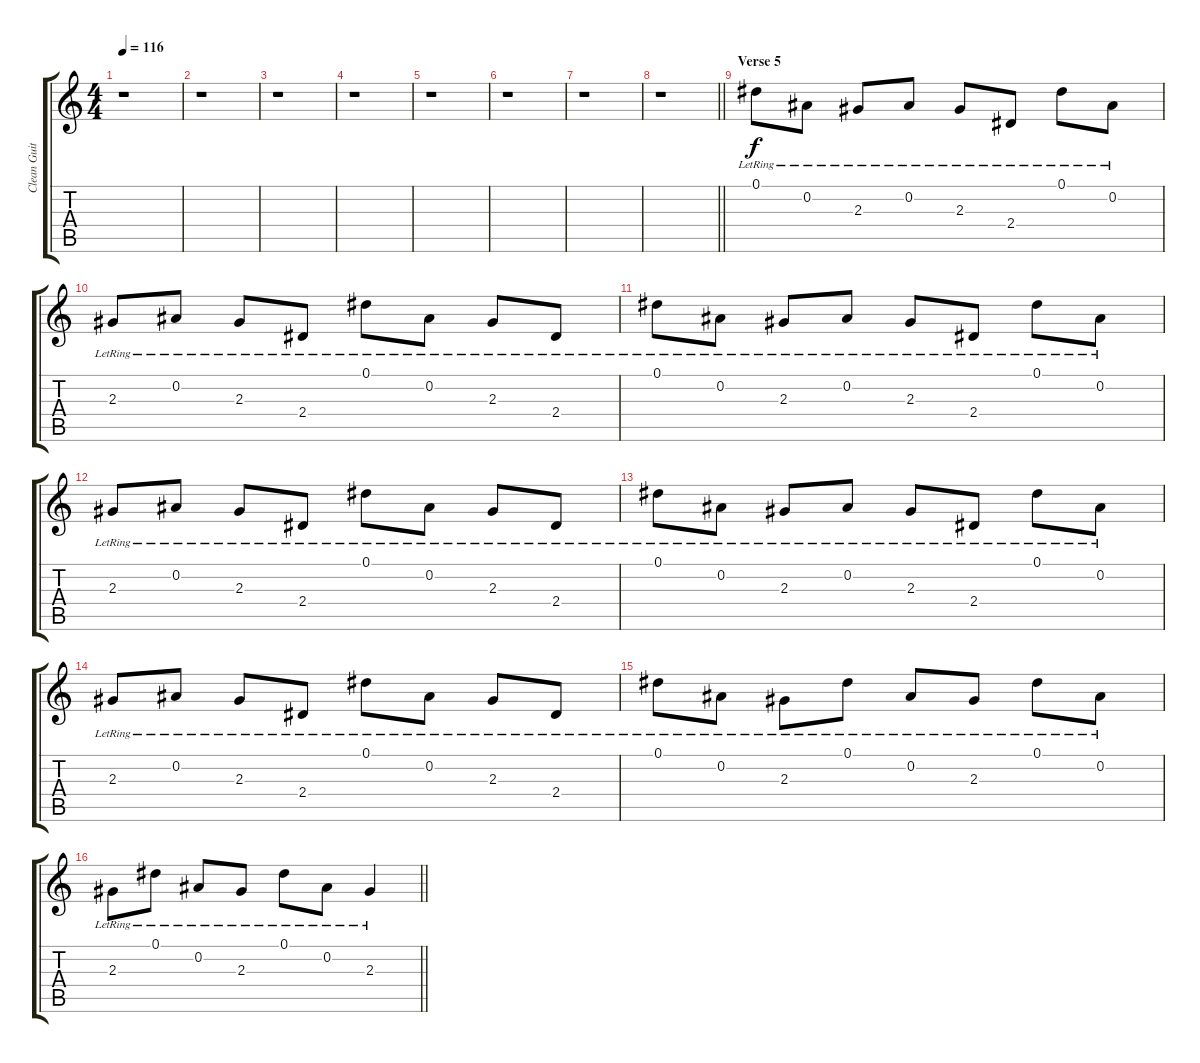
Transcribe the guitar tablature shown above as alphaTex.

\track ("Clean Guitar" "Clean Guit") {instrument electricguitarclean}
\staff {score tabs}
\tuning (Eb4 Bb3 Gb3 Db3 Ab2 Eb2) {hide}
\ts (4 4)
\tempo 116
\clef g2
\ks c
r.1{dy f} |
r.1 |
r.1 |
r.1 |
r.1 |
r.1 |
r.1 |
\barLineRight lightlight
r.1 |
\section ("" "Verse 5")
0.1{lr}.8 0.2{lr}.8 2.3{lr}.8 0.2{lr}.8 2.3{lr}.8 2.4{lr}.8 0.1{lr}.8 0.2{lr}.8 |
2.3{lr}.8 0.2{lr}.8 2.3{lr}.8 2.4{lr}.8 0.1{lr}.8 0.2{lr}.8 2.3{lr}.8 2.4{lr}.8 |
0.1{lr}.8 0.2{lr}.8 2.3{lr}.8 0.2{lr}.8 2.3{lr}.8 2.4{lr}.8 0.1{lr}.8 0.2{lr}.8 |
2.3{lr}.8 0.2{lr}.8 2.3{lr}.8 2.4{lr}.8 0.1{lr}.8 0.2{lr}.8 2.3{lr}.8 2.4{lr}.8 |
0.1{lr}.8 0.2{lr}.8 2.3{lr}.8 0.2{lr}.8 2.3{lr}.8 2.4{lr}.8 0.1{lr}.8 0.2{lr}.8 |
2.3{lr}.8 0.2{lr}.8 2.3{lr}.8 2.4{lr}.8 0.1{lr}.8 0.2{lr}.8 2.3{lr}.8 2.4{lr}.8 |
0.1{lr}.8 0.2{lr}.8 2.3{lr}.8 0.1{lr}.8 0.2{lr}.8 2.3{lr}.8 0.1{lr}.8 0.2{lr}.8 |
\barLineRight lightlight
2.3{lr}.8 0.1{lr}.8 0.2{lr}.8 2.3{lr}.8 0.1{lr}.8 0.2{lr}.8 2.3{lr}.4
